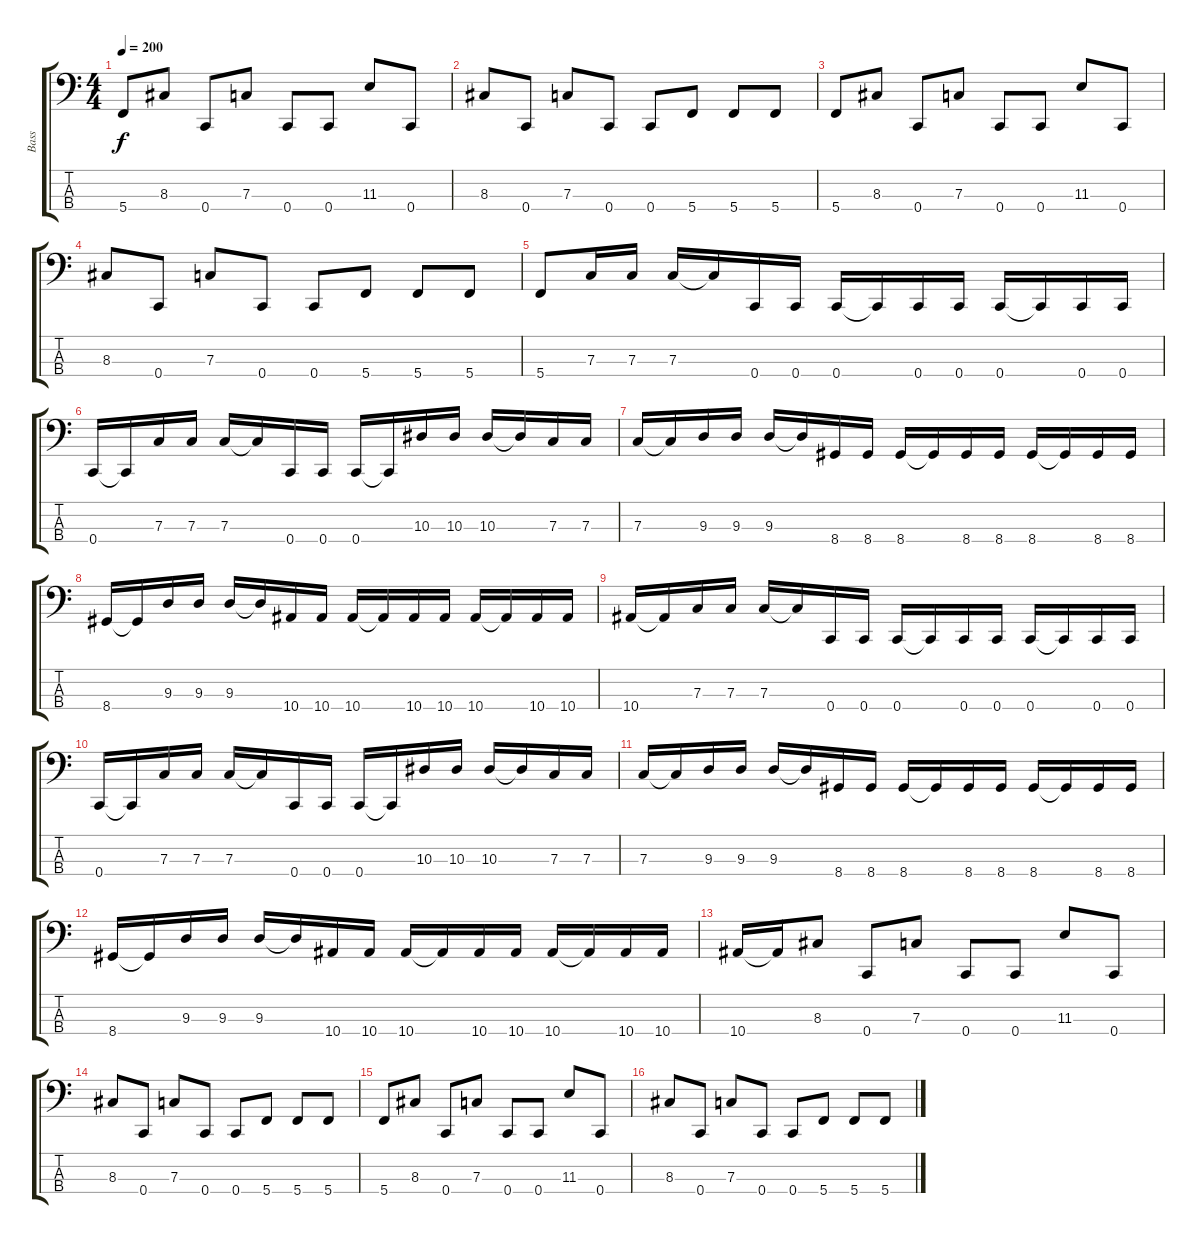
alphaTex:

\track ("Bass" "Bass") {instrument electricbasspick}
\staff {score tabs}
\tuning (Eb2 Bb1 F1 C1) {hide}
\ts (4 4)
\tempo 200
\clef f4
\ks c
5.4.8{dy f} 8.3.8 0.4.8 7.3.8 0.4.8 0.4.8 11.3.8 0.4.8 |
8.3.8 0.4.8 7.3.8 0.4.8 0.4.8 5.4.8 5.4.8 5.4.8 |
5.4.8 8.3.8 0.4.8 7.3.8 0.4.8 0.4.8 11.3.8 0.4.8 |
8.3.8 0.4.8 7.3.8 0.4.8 0.4.8 5.4.8 5.4.8 5.4.8 |
5.4.8 7.3.16 7.3.16 7.3.16 7.3{t}.16 0.4.16 0.4.16 0.4.16 0.4{t}.16 0.4.16 0.4.16 0.4.16 0.4{t}.16 0.4.16 0.4.16 |
0.4.16 0.4{t}.16 7.3.16 7.3.16 7.3.16 7.3{t}.16 0.4.16 0.4.16 0.4.16 0.4{t}.16 10.3.16 10.3.16 10.3.16 10.3{t}.16 7.3.16 7.3.16 |
7.3.16 7.3{t}.16 9.3.16 9.3.16 9.3.16 9.3{t}.16 8.4.16 8.4.16 8.4.16 8.4{t}.16 8.4.16 8.4.16 8.4.16 8.4{t}.16 8.4.16 8.4.16 |
8.4.16 8.4{t}.16 9.3.16 9.3.16 9.3.16 9.3{t}.16 10.4.16 10.4.16 10.4.16 10.4{t}.16 10.4.16 10.4.16 10.4.16 10.4{t}.16 10.4.16 10.4.16 |
10.4.16 10.4{t}.16 7.3.16 7.3.16 7.3.16 7.3{t}.16 0.4.16 0.4.16 0.4.16 0.4{t}.16 0.4.16 0.4.16 0.4.16 0.4{t}.16 0.4.16 0.4.16 |
0.4.16 0.4{t}.16 7.3.16 7.3.16 7.3.16 7.3{t}.16 0.4.16 0.4.16 0.4.16 0.4{t}.16 10.3.16 10.3.16 10.3.16 10.3{t}.16 7.3.16 7.3.16 |
7.3.16 7.3{t}.16 9.3.16 9.3.16 9.3.16 9.3{t}.16 8.4.16 8.4.16 8.4.16 8.4{t}.16 8.4.16 8.4.16 8.4.16 8.4{t}.16 8.4.16 8.4.16 |
8.4.16 8.4{t}.16 9.3.16 9.3.16 9.3.16 9.3{t}.16 10.4.16 10.4.16 10.4.16 10.4{t}.16 10.4.16 10.4.16 10.4.16 10.4{t}.16 10.4.16 10.4.16 |
10.4.16 10.4{t}.16 8.3.8 0.4.8 7.3.8 0.4.8 0.4.8 11.3.8 0.4.8 |
8.3.8 0.4.8 7.3.8 0.4.8 0.4.8 5.4.8 5.4.8 5.4.8 |
5.4.8 8.3.8 0.4.8 7.3.8 0.4.8 0.4.8 11.3.8 0.4.8 |
8.3.8 0.4.8 7.3.8 0.4.8 0.4.8 5.4.8 5.4.8 5.4.8
